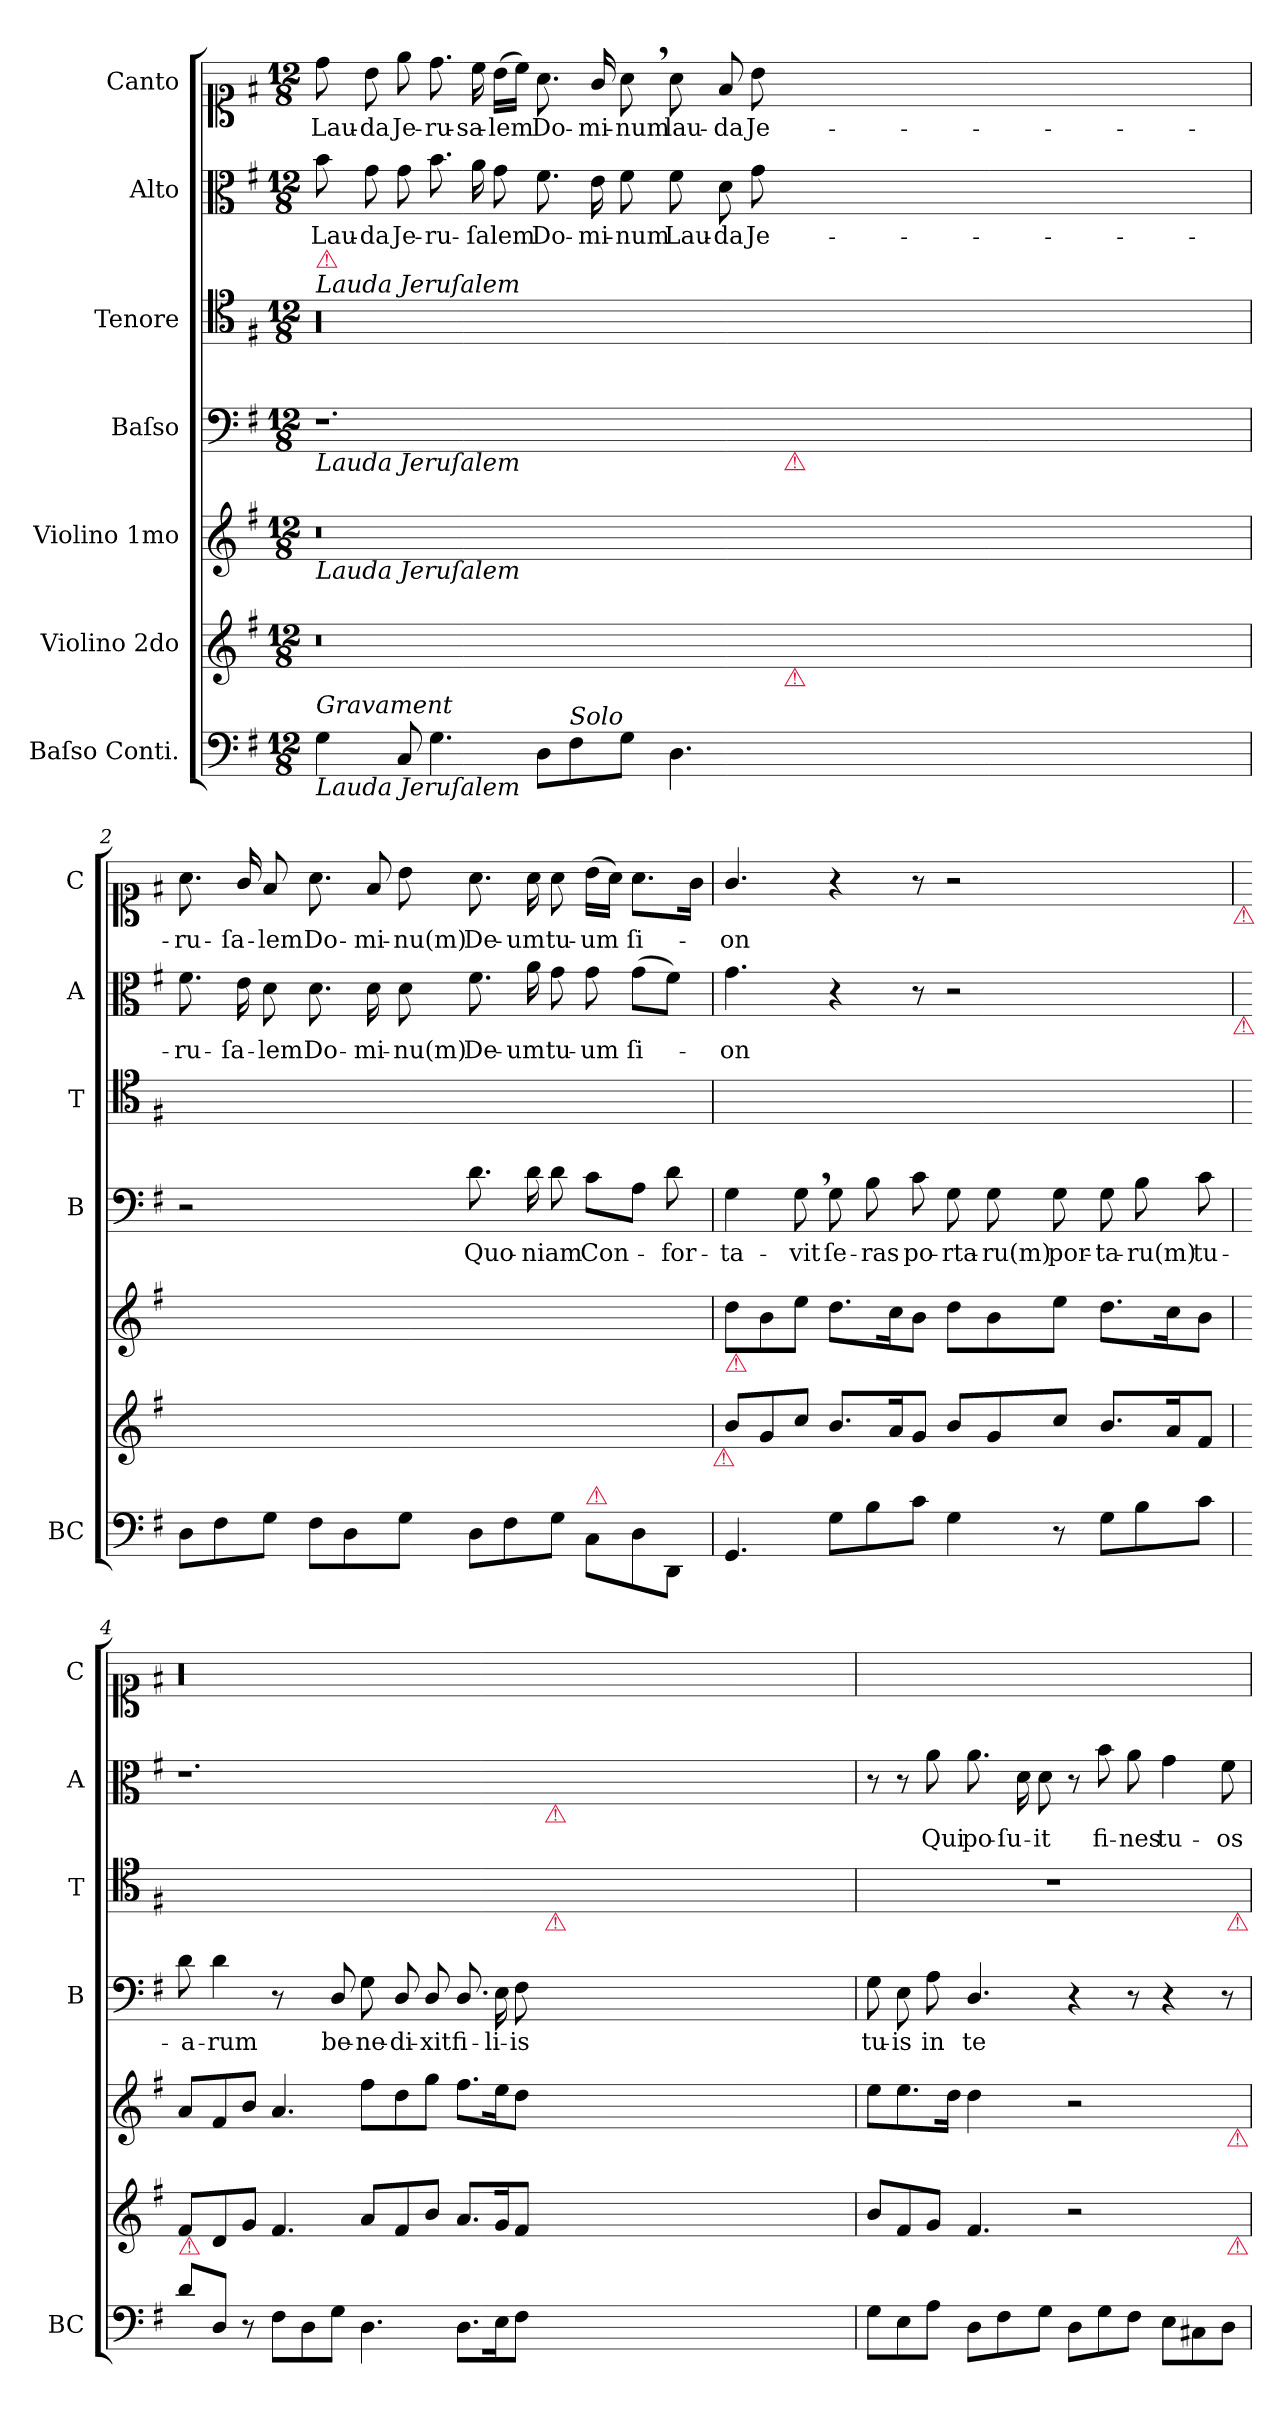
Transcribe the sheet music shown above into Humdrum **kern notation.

**kern	**kern	**kern	**kern	**text	**kern	**kern	**text	**kern	**text
*part7	*part6	*part5	*part4	*part4	*part3	*part2	*part2	*part1	*part1
*staff7	*staff6	*staff5	*staff4	*staff4	*staff3	*staff2	*staff2	*staff1	*staff1
*I"Baſso Conti.	*I"Violino 2do	*I"Violino 1mo	*I"Baſso	*	*I"Tenore	*I"Alto	*	*I"Canto	*
*I'BC	*	*	*I'B	*	*I'T	*I'A	*	*I'C	*
*clefF4	*clefG2	*clefG2	*clefF4	*	*clefC4	*clefC3	*	*clefC1	*
*k[f#]	*k[f#]	*k[f#]	*k[f#]	*	*k[f#]	*k[f#]	*	*k[f#]	*
*M12/8	*M12/8	*M12/8	*M12/8	*	*M12/8	*M12/8	*	*M12/8	*
=1	=1	=1	=1	=1	=1	=1	=1	=1	=1
!	!	!	!	!	!LO:TX:a:i:t=Lauda Jeruſalem	!	!	!	!
!	!	!	!	!	!LO:TX:a:color=crimson:t=⚠	!	!	!	!
!	!	!	!LO:TX:b:i:t=Lauda Jeruſalem	!	!	!	!	!	!
!	!	!LO:TX:b:i:t=Lauda Jeruſalem	!	!	!	!	!	!	!
!	!LO:TX:b:i:t=Lauda Jeruſalem	!	!	!	!	!	!	!	!
!LO:TX:a:i:t=Gravament	!	!	!	!	!	!	!	!	!
!LO:TX:b:i:t=Lauda Jeruſalem	!	!	!	!	!	!	!	!	!
!	!LO:N:vis=0	!LO:N:vis=0	!	!	!LO:N:vis=00	!	!	!	!
*	*^	*	*	*	*	*	*	*	*
4G\	0.r	1.ryy	0.r	1.r	.	00.r	8b\	Lau-	8dd\	Lau-
.	.	.	.	.	.	.	8g\	-da	8b\	-da
8C/	.	.	.	.	.	.	8g\	Je-	8ee\	Je-
4.G\	.	.	.	.	.	.	8.b\	-ru-	8.dd\	-ru-
.	.	.	.	.	.	.	16a\	-ſalem	16cc\	-sa-
.	.	.	.	.	.	.	8g\	.	(>16b\LL	-lem
.	.	.	.	.	.	.	.	.	16cc\JJ)	.
8D\L	.	.	.	.	.	.	8.f#\	Do-	8.a\	Do-
!LO:TX:a:i:t=Solo	!	!	!	!	!	!	!	!	!	!
8F#\	.	.	.	.	.	.	.	.	.	.
.	.	.	.	.	.	.	16e\	-mi-	16g/	-mi-
8G\J	.	.	.	.	.	.	8f#\	-num	8a,\	-num
4.D\	.	.	.	.	.	.	8f#\	Lau-	8a\	lau-
.	.	.	.	.	.	.	8d\	-da	8f#/	-da
.	.	.	.	.	.	.	8g\	Je-	8b\	Je-
!	!	!	!	!LO:TX:b:color=crimson:t=⚠	!	!	!	!	!	!
!	!	!LO:TX:b:color=crimson:t=⚠	!	!	!	!	!	!	!	!
00ryy	.	1ryy	.	00ryy	.	.	00ryy	.	00ryy	.
.	.	2%7ryy	.	.	.	.	.	.	.	.
.	0.ryy	.	0.ryy	.	.	.	.	.	.	.
2ryy	.	.	.	2ryy	.	.	2ryy	.	2ryy	.
=2	=2	=2	=2	=2	=2	=2	=2	=2	=2	=2
!	!	!	!	!LO:N:vis=2	!	!	!	!	!	!
*	*v	*v	*	*	*	*	*	*	*	*
8D\L	1.ryy	1.ryy	2.r	.	1.ryy	8.f#\	-ru-	8.a\	-ru-
8F#\	.	.	.	.	.	.	.	.	.
.	.	.	.	.	.	16e\	-ſa-	16g/	-ſa-
8G\J	.	.	.	.	.	8d\	-lem	8f#/	-lem
8F#\L	.	.	.	.	.	8.d\	Do-	8.a\	Do-
8D\	.	.	.	.	.	.	.	.	.
!	!	!	!	!	!	!	!	!LO:N:vis=8	!
.	.	.	.	.	.	16d\	-mi-	16f#/	-mi-
8G\J	.	.	.	.	.	8d\	-nu(m)	8b\	-nu(m)
8D\L	.	.	8.d\	Quo-	.	8.f#\	De-	8.a\	De-
8F#\	.	.	.	.	.	.	.	.	.
.	.	.	16d\	-niam	.	16a\	-um	16a\	-um
8G\J	.	.	8d\	.	.	8g\	tu-	8a\	tu-
!LO:TX:a:color=crimson:t=⚠	!	!	!	!	!	!	!	!	!
8C\L	.	.	8c\L	Con-	.	8g\	-um	(>16b\LL	-um
.	.	.	.	.	.	.	.	16a\JJ)	.
8D\	.	.	8A\J	.	.	(>8g\L	ſi-	8.a\L	ſi-
8DD/J	.	.	8d\	-for-	.	8f#\J)	.	.	.
.	.	.	.	.	.	.	.	16g\Jk	.
!	!LO:TX:b:color=crimson:t=⚠	!	!	!	!	!	!	!	!
=3	=3	=3	=3	=3	=3	=3	=3	=3	=3
!	!	!LO:TX:b:color=crimson:t=⚠	!	!	!	!	!	!	!
4.GG/	8b/L	8dd\L	4G\	-ta-	1.ryy	4.g\	-on	4.g/	-on
.	8g/	8b\	.	.	.	.	.	.	.
.	8cc/J	8ee\J	8G,\	-vit	.	.	.	.	.
8G\L	8.b/L	8.dd\L	8G\	ſe-	.	4r	.	4r	.
8B\	.	.	8B\	-ras	.	.	.	.	.
.	16a/K	16cc\K	.	.	.	.	.	.	.
8c\J	8g/J	8b\J	8c\	po-	.	8r	.	8r	.
!	!	!	!	!	!	!LO:N:vis=2	!	!LO:N:vis=2	!
4G\	8b/L	8dd\L	8G\	-rta-	.	2.r	.	2.r	.
.	8g/	8b\	8G\	-ru(m)	.	.	.	.	.
8r	8cc/J	8ee\J	8G\	por-	.	.	.	.	.
8G\L	8.b/L	8.dd\L	8G\	-ta-	.	.	.	.	.
8B\	.	.	8B\	-ru(m)	.	.	.	.	.
.	16a/K	16cc\K	.	.	.	.	.	.	.
8c\J	8f#/J	8b\J	8c\	tu-	.	.	.	.	.
!	!	!	!	!	!	!	!	!LO:TX:b:color=crimson:t=⚠	!
!	!	!	!	!	!	!LO:TX:b:color=crimson:t=⚠	!	!	!
=4	=4	=4	=4	=4	=4	=4	=4	=4	=4
!LO:TX:a:color=crimson:t=⚠	!	!	!	!	!	!	!	!	!
!	!	!	!	!	!	!	!	!LO:N:vis=00	!
8d\L	8f#/L	8a/L	8d\	-a-	1.ryy	1.r	.	00.r	.
8D/J	8d/	8f#/	4d\	-rum	.	.	.	.	.
8r	8g/J	8b/J	.	.	.	.	.	.	.
!	!	!	!LO:N:vis=8	!	!	!	!	!	!
8F#\L	4.f#/	4.a/	4r	.	.	.	.	.	.
8D\	.	.	.	.	.	.	.	.	.
8G\J	.	.	8D/	be-	.	.	.	.	.
4.D\	8a/L	8ff#\L	8G\	-ne-	.	.	.	.	.
.	8f#/	8dd\	8D/	-di-	.	.	.	.	.
.	8b/J	8gg\J	8D/	-xit	.	.	.	.	.
8.D\L	8.a/L	8.ff#\L	8.D/	fi-	.	.	.	.	.
16E\K	16g/K	16ee\K	16E\	-li-	.	.	.	.	.
8F#\J	8f#/J	8dd\J	8F#\	-is	.	.	.	.	.
!	!	!	!	!	!	!LO:TX:b:color=crimson:t=⚠	!	!	!
!	!	!	!	!	!LO:TX:b:color=crimson:t=⚠	!	!	!	!
00ryy	00ryy	00ryy	00ryy	.	00ryy	00ryy	.	.	.
2ryy	2ryy	2ryy	2ryy	.	2ryy	2ryy	.	.	.
=5	=5	=5	=5	=5	=5	=5	=5	=5	=5
8G\L	8b/L	8ee\L	8G\	tu-	1.r	8r	.	1.ryy	.
8E\	8f#/	8.ee\	8E\	-is	.	8r	.	.	.
8A\J	8g/J	.	8A\	in	.	8a\	Qui	.	.
.	.	16dd\Jk	.	.	.	.	.	.	.
!	!	!LO:N:vis=4	!	!	!	!	!	!	!
8D\L	4.f#/	4.dd\	4.D/	te	.	8.a\	po-	.	.
8F#\	.	.	.	.	.	.	.	.	.
.	.	.	.	.	.	16d\	-ſu-	.	.
8G\J	.	.	.	.	.	8d\	-it	.	.
!	!LO:N:vis=2	!LO:N:vis=2	!	!	!	!	!	!	!
8D\L	2.r	2.r	4r	.	.	8r	.	.	.
8G\	.	.	.	.	.	8b\	fi-	.	.
8F#\J	.	.	8r	.	.	8a\	-nes	.	.
8E\L	.	.	4r	.	.	4g\	tu-	.	.
8C#X\	.	.	.	.	.	.	.	.	.
8D\J	.	.	8r	.	.	8f#\	-os	.	.
!	!	!	!	!	!LO:TX:b:color=crimson:t=⚠	!	!	!	!
!	!	!LO:TX:b:color=crimson:t=⚠	!	!	!	!	!	!	!
!	!LO:TX:b:color=crimson:t=⚠	!	!	!	!	!	!	!	!
=	=	=	=	=	=	=	=	=	=
*-	*-	*-	*-	*-	*-	*-	*-	*-	*-
